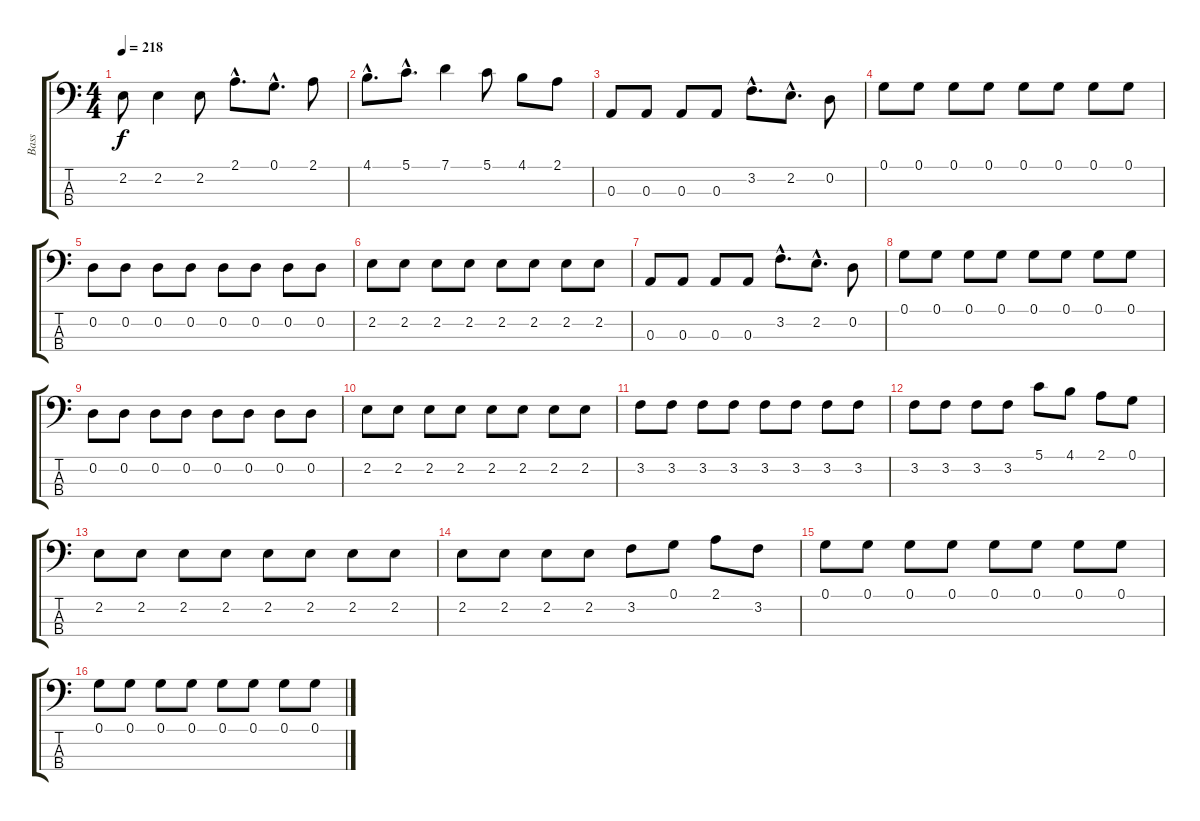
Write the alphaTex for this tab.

\track ("Bass" "Bass") {instrument electricbasspick}
\staff {score tabs}
\tuning (G2 D2 A1 E1) {hide}
\ts (4 4)
\tempo 218
\clef f4
\ks c
2.2.8{dy f} 2.2.4 2.2.8 2.1{hac}.8{d} 0.1{hac}.8{d} 2.1.8 |
4.1{hac}.8{d} 5.1{hac}.8{d} 7.1.4 5.1.8 4.1.8 2.1.8 |
0.3.8 0.3.8 0.3.8 0.3.8 3.2{hac}.8{d} 2.2{hac}.8{d} 0.2.8 |
0.1.8 0.1.8 0.1.8 0.1.8 0.1.8 0.1.8 0.1.8 0.1.8 |
0.2.8 0.2.8 0.2.8 0.2.8 0.2.8 0.2.8 0.2.8 0.2.8 |
2.2.8 2.2.8 2.2.8 2.2.8 2.2.8 2.2.8 2.2.8 2.2.8 |
0.3.8 0.3.8 0.3.8 0.3.8 3.2{hac}.8{d} 2.2{hac}.8{d} 0.2.8 |
0.1.8 0.1.8 0.1.8 0.1.8 0.1.8 0.1.8 0.1.8 0.1.8 |
0.2.8 0.2.8 0.2.8 0.2.8 0.2.8 0.2.8 0.2.8 0.2.8 |
2.2.8 2.2.8 2.2.8 2.2.8 2.2.8 2.2.8 2.2.8 2.2.8 |
3.2.8 3.2.8 3.2.8 3.2.8 3.2.8 3.2.8 3.2.8 3.2.8 |
3.2.8 3.2.8 3.2.8 3.2.8 5.1.8 4.1.8 2.1.8 0.1.8 |
2.2.8 2.2.8 2.2.8 2.2.8 2.2.8 2.2.8 2.2.8 2.2.8 |
2.2.8 2.2.8 2.2.8 2.2.8 3.2.8 0.1.8 2.1.8 3.2.8 |
0.1.8 0.1.8 0.1.8 0.1.8 0.1.8 0.1.8 0.1.8 0.1.8 |
0.1.8 0.1.8 0.1.8 0.1.8 0.1.8 0.1.8 0.1.8 0.1.8
